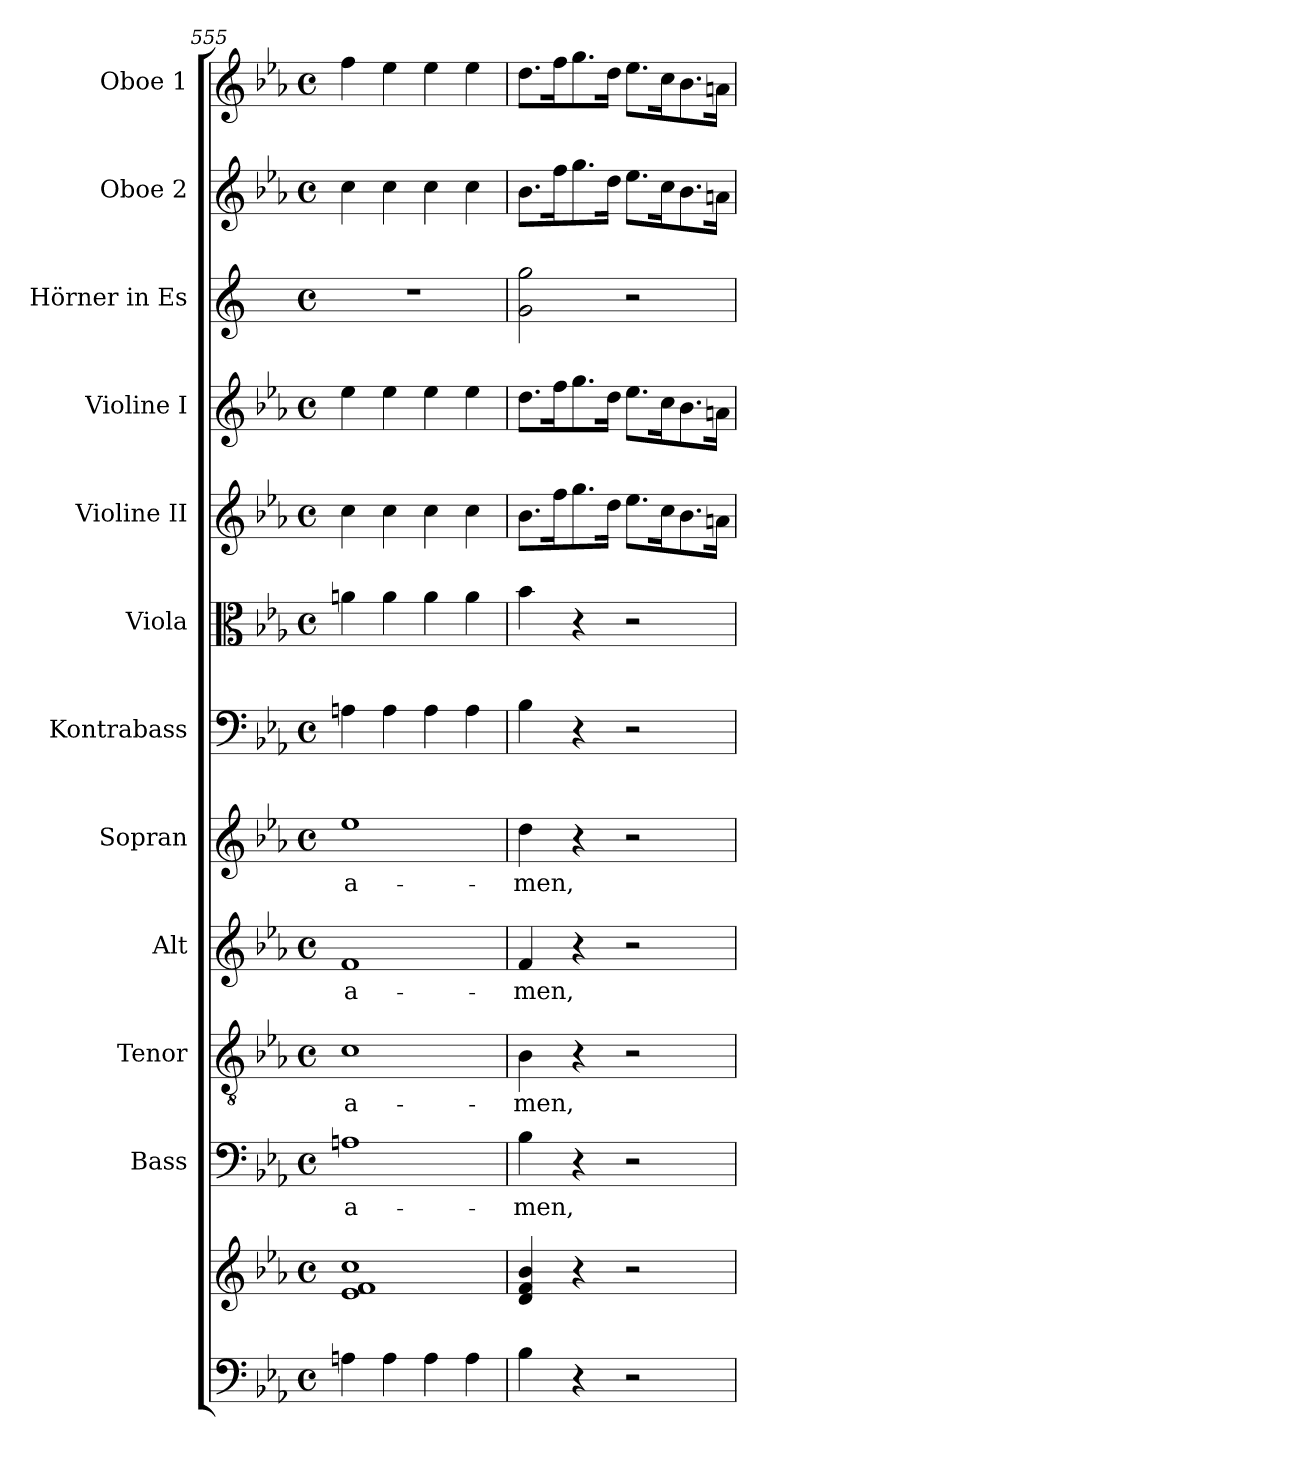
**kern	**kern	**kern	**text	**kern	**text	**kern	**text	**kern	**text	**kern	**kern	**kern	**kern	**kern	**kern	**kern
*part12	*part12	*part11	*part11	*part10	*part10	*part9	*part9	*part8	*part8	*part7	*part6	*part5	*part4	*part3	*part2	*part1
*staff13	*staff12	*staff11	*staff11	*staff10	*staff10	*staff9	*staff9	*staff8	*staff8	*staff7	*staff6	*staff5	*staff4	*staff3	*staff2	*staff1
*	*	*I"Bass	*	*I"Tenor	*	*I"Alt	*	*I"Sopran	*	*I"Kontrabass	*I"Viola	*I"Violine II	*I"Violine I	*I"Hörner in Es	*I"Oboe 2	*I"Oboe 1
*	*	*I'B.	*	*I'T.	*	*I'A.	*	*I'S.	*	*I'Kb.	*I'Vla.	*I'Vl. II	*I'Vl. I	*	*I'Ob. 2	*I'Ob. 1
*clefF4	*clefG2	*clefF4	*	*clefGv2	*	*clefG2	*	*clefG2	*	*clefF4	*clefC3	*clefG2	*clefG2	*clefG2	*clefG2	*clefG2
*	*	*	*	*	*	*	*	*	*	*ITrd7c12	*	*	*	*ITrd5c9	*	*
*k[b-e-a-]	*k[b-e-a-]	*k[b-e-a-]	*	*k[b-e-a-]	*	*k[b-e-a-]	*	*k[b-e-a-]	*	*k[b-e-a-]	*k[b-e-a-]	*k[b-e-a-]	*k[b-e-a-]	*k[b-e-a-]	*k[b-e-a-]	*k[b-e-a-]
*E-:	*E-:	*E-:	*	*E-:	*	*E-:	*	*E-:	*	*E-:	*E-:	*E-:	*E-:	*E-:	*E-:	*E-:
*M4/4	*M4/4	*M4/4	*	*M4/4	*	*M4/4	*	*M4/4	*	*M4/4	*M4/4	*M4/4	*M4/4	*M4/4	*M4/4	*M4/4
*met(c)	*met(c)	*met(c)	*	*met(c)	*	*met(c)	*	*met(c)	*	*met(c)	*met(c)	*met(c)	*met(c)	*met(c)	*met(c)	*met(c)
=555	=555	=555	=555	=555	=555	=555	=555	=555	=555	=555	=555	=555	=555	=555	=555	=555
!	!	!	!LO:LY:b	!	!LO:LY:b	!	!LO:LY:b	!	!LO:LY:b	!	!	!	!	!	!	!
4An\	1e- 1f 1cc	1An	a-	1c	a-	1f	a-	1ee-	a-	4AAn\	4an\	4cc\	4ee-\	1r	4cc\	4ff\
4A\	.	.	.	.	.	.	.	.	.	4AA\	4a\	4cc\	4ee-\	.	4cc\	4ee-\
4A\	.	.	.	.	.	.	.	.	.	4AA\	4a\	4cc\	4ee-\	.	4cc\	4ee-\
4A\	.	.	.	.	.	.	.	.	.	4AA\	4a\	4cc\	4ee-\	.	4cc\	4ee-\
=556	=556	=556	=556	=556	=556	=556	=556	=556	=556	=556	=556	=556	=556	=556	=556	=556
!	!	!	!LO:LY:b	!	!LO:LY:b	!	!LO:LY:b	!	!LO:LY:b	!	!	!	!	!	!	!
4B-\	4d/ 4f/ 4b-/	4B-\	-men,	4B-\	-men,	4f/	-men,	4dd\	-men,	4BB-\	4b-\	8.b-\L	8.dd\L	2B-\ 2b-\	8.b-\L	8.dd\L
.	.	.	.	.	.	.	.	.	.	.	.	16ff\k	16ff\k	.	16ff\k	16ff\k
4r	4r	4r	.	4r	.	4r	.	4r	.	4r	4r	8.gg\	8.gg\	.	8.gg\	8.gg\
.	.	.	.	.	.	.	.	.	.	.	.	16dd\Jk	16dd\Jk	.	16dd\Jk	16dd\Jk
2r	2r	2r	.	2r	.	2r	.	2r	.	2r	2r	8.ee-\L	8.ee-\L	2r	8.ee-\L	8.ee-\L
.	.	.	.	.	.	.	.	.	.	.	.	16cc\k	16cc\k	.	16cc\k	16cc\k
.	.	.	.	.	.	.	.	.	.	.	.	8.b-\	8.b-\	.	8.b-\	8.b-\
.	.	.	.	.	.	.	.	.	.	.	.	16an\Jk	16an\Jk	.	16an\Jk	16an\Jk
=	=	=	=	=	=	=	=	=	=	=	=	=	=	=	=	=
*-	*-	*-	*-	*-	*-	*-	*-	*-	*-	*-	*-	*-	*-	*-	*-	*-
